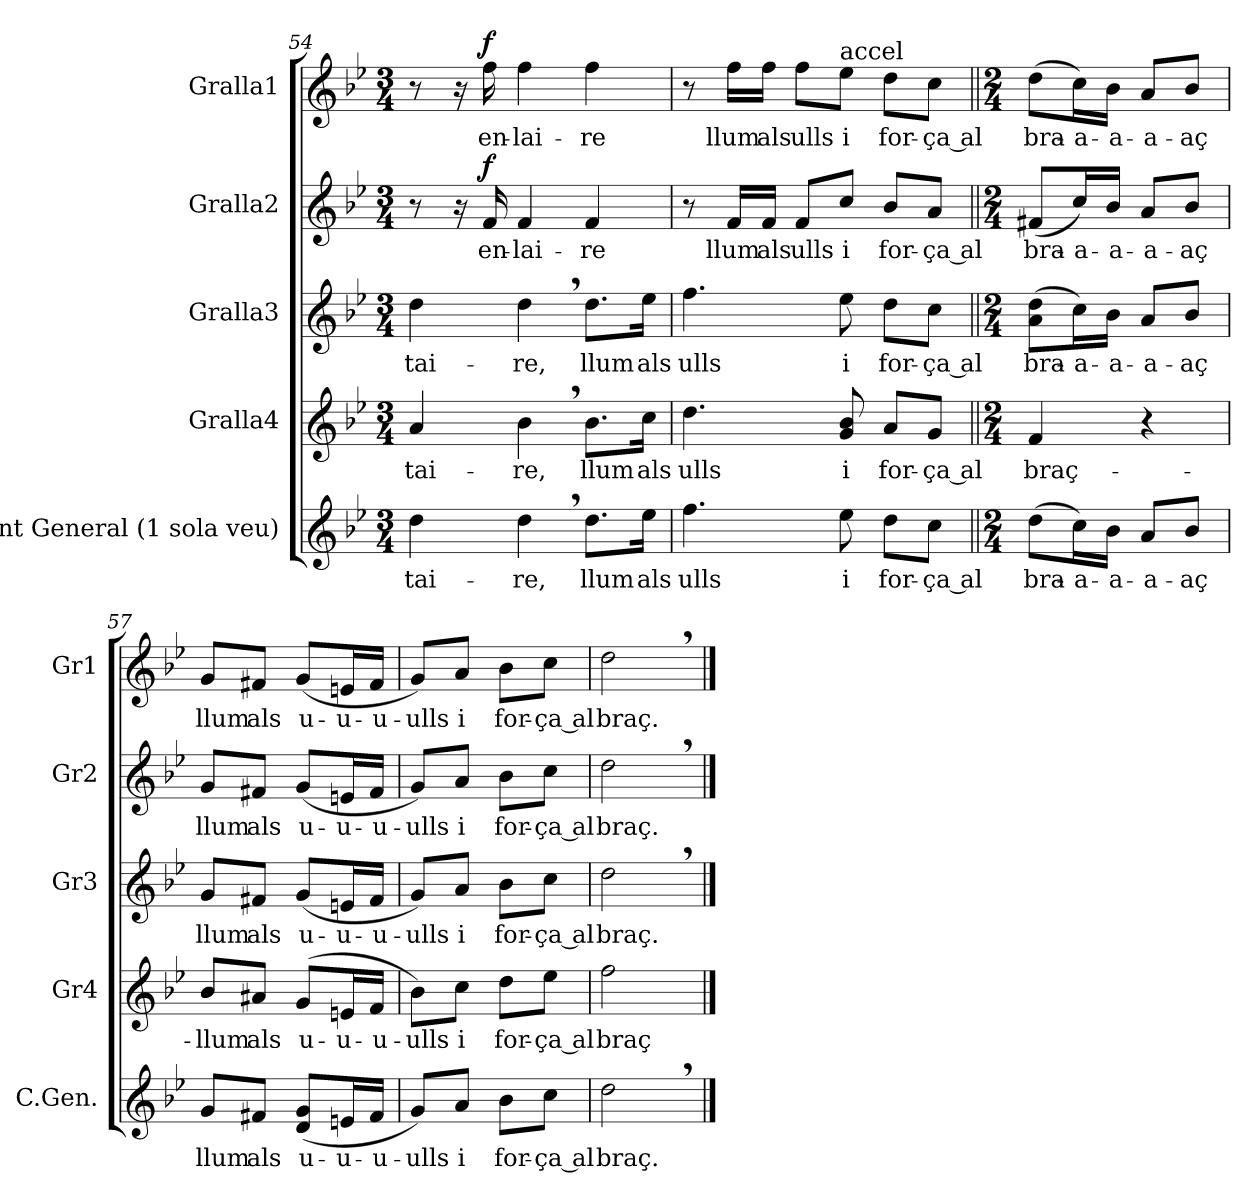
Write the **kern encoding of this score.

**kern	**text	**kern	**text	**kern	**text	**kern	**text	**dynam	**kern	**text	**dynam
*part5	*part5	*part4	*part4	*part3	*part3	*part2	*part2	*part2	*part1	*part1	*part1
*staff5	*staff5	*staff4	*staff4	*staff3	*staff3	*staff2	*staff2	*staff2	*staff1	*staff1	*staff1
*I"Cant General (1 sola veu)	*	*I"Gralla4	*	*I"Gralla3	*	*I"Gralla2	*	*	*I"Gralla1	*	*
*I'C.Gen.	*	*I'Gr4	*	*I'Gr3	*	*I'Gr2	*	*	*I'Gr1	*	*
!!LO:LB:g=z
*clefG2	*	*clefG2	*	*clefG2	*	*clefG2	*	*	*clefG2	*	*
*k[b-e-]	*	*k[b-e-]	*	*k[b-e-]	*	*k[b-e-]	*	*	*k[b-e-]	*	*
*M3/4	*	*M3/4	*	*M3/4	*	*M3/4	*	*	*M3/4	*	*
=54	=54	=54	=54	=54	=54	=54	=54	=54	=54	=54	=54
!	!LO:LY:b	!	!LO:LY:b	!	!LO:LY:b	!	!	!	!	!	!
4dd\	-tai-	4a/	-tai-	4dd\	-tai-	8r	.	.	8r	.	.
.	.	.	.	.	.	16r	.	.	16r	.	.
!	!	!	!	!	!	!	!LO:LY:b	!LO:DY:b	!	!LO:LY:b	!LO:DY:b
.	.	.	.	.	.	16f/	en-	f	16ff\	en-	f
!	!LO:LY:b	!	!LO:LY:b	!	!LO:LY:b	!	!LO:LY:b	!	!	!LO:LY:b	!
4dd,\	-re,	4b-,\	-re,	4dd,\	-re,	4f/	-lai-	.	4ff\	-lai-	.
!	!LO:LY:b	!	!LO:LY:b	!	!LO:LY:b	!	!LO:LY:b	!	!	!LO:LY:b	!
8.dd\L	llum	8.b-\L	llum	8.dd\L	llum	4f/	-re	.	4ff\	-re	.
!	!LO:LY:b	!	!LO:LY:b	!	!LO:LY:b	!	!	!	!	!	!
16ee-\Jk	als	16cc\Jk	als	16ee-\Jk	als	.	.	.	.	.	.
=55	=55	=55	=55	=55	=55	=55	=55	=55	=55	=55	=55
!	!LO:LY:b	!	!LO:LY:b	!	!LO:LY:b	!	!	!	!	!	!
4.ff\	ulls	4.dd\	ulls	4.ff\	ulls	8r	.	.	8r	.	.
!	!	!	!	!	!	!	!LO:LY:b	!	!	!LO:LY:b	!
.	.	.	.	.	.	16f/LL	llum	.	16ff\LL	llum	.
!	!	!	!	!	!	!	!LO:LY:b	!	!	!LO:LY:b	!
.	.	.	.	.	.	16f/JJ	als	.	16ff\JJ	als	.
!	!	!	!	!	!	!	!LO:LY:b	!	!	!LO:LY:b	!
.	.	.	.	.	.	8f/L	ulls	.	8ff\L	ulls	.
!	!	!	!	!	!	!	!	!	!LO:TX:t=accel	!	!
!	!LO:LY:b	!	!LO:LY:b	!	!LO:LY:b	!	!LO:LY:b	!	!	!LO:LY:b	!
8ee-\	i	8g/ 8b-/	i	8ee-\	i	8cc/J	i	.	8ee-\J	i	.
!	!LO:LY:b	!	!LO:LY:b	!	!LO:LY:b	!	!LO:LY:b	!	!	!LO:LY:b	!
8dd\L	for-	8a/L	for-	8dd\L	for-	8b-/L	for-	.	8dd\L	for-	.
!	!LO:LY:b	!	!LO:LY:b	!	!LO:LY:b	!	!LO:LY:b	!	!	!LO:LY:b	!
8cc\J	ça al	8g/J	ça al	8cc\J	ça al	8a/J	ça al	.	8cc\J	ça al	.
=56||	=56||	=56||	=56||	=56||	=56||	=56||	=56||	=56||	=56||	=56||	=56||
*M2/4	*	*M2/4	*	*M2/4	*	*M2/4	*	*	*M2/4	*	*
!	!LO:LY:b	!	!LO:LY:b	!	!LO:LY:b	!	!LO:LY:b	!	!	!LO:LY:b	!
(>8dd\L	bra-	4f/	braç-	(>8a\ 8dd\L	bra-	(<8f#X/L	bra-	.	(>8dd\L	bra-	.
!	!LO:LY:b	!	!	!	!LO:LY:b	!	!LO:LY:b	!	!	!LO:LY:b	!
16cc\L)	-a-	.	.	16cc\L)	-a-	16cc/L)	-a-	.	16cc\L)	-a-	.
!	!LO:LY:b	!	!	!	!LO:LY:b	!	!LO:LY:b	!	!	!LO:LY:b	!
16b-\JJ	-a-	.	.	16b-\JJ	-a-	16b-/JJ	-a-	.	16b-\JJ	-a-	.
!	!LO:LY:b	!	!	!	!LO:LY:b	!	!LO:LY:b	!	!	!LO:LY:b	!
8a/L	-a-	4r	.	8a/L	-a-	8a/L	-a-	.	8a/L	-a-	.
!	!LO:LY:b	!	!	!	!LO:LY:b	!	!LO:LY:b	!	!	!LO:LY:b	!
8b-/J	-aç	.	.	8b-/J	-aç	8b-/J	-aç	.	8b-/J	-aç	.
=57	=57	=57	=57	=57	=57	=57	=57	=57	=57	=57	=57
!	!LO:LY:b	!	!LO:LY:b	!	!LO:LY:b	!	!LO:LY:b	!	!	!LO:LY:b	!
8g/L	llum	8b-/L	llum	8g/L	llum	8g/L	llum	.	8g/L	llum	.
!	!LO:LY:b	!	!LO:LY:b	!	!LO:LY:b	!	!LO:LY:b	!	!	!LO:LY:b	!
8f#X/J	als	8a#X/J	als	8f#X/J	als	8f#X/J	als	.	8f#X/J	als	.
!	!LO:LY:b	!	!LO:LY:b	!	!LO:LY:b	!	!LO:LY:b	!	!	!LO:LY:b	!
(<8d/ 8g/L	u-	(<8g/L	u-	(<8g/L	u-	(<8g/L	u-	.	(<8g/L	u-	.
!	!LO:LY:b	!	!LO:LY:b	!	!LO:LY:b	!	!LO:LY:b	!	!	!LO:LY:b	!
16en/L	-u-	16en/L	-u-	16en/L	-u-	16en/L	-u-	.	16en/L	-u-	.
!	!LO:LY:b	!	!LO:LY:b	!	!LO:LY:b	!	!LO:LY:b	!	!	!LO:LY:b	!
16f#/JJ	-u-	16f/JJ	-u-	16f#/JJ	-u-	16f#/JJ	-u-	.	16f#/JJ	-u-	.
=58	=58	=58	=58	=58	=58	=58	=58	=58	=58	=58	=58
!	!LO:LY:b	!	!LO:LY:b	!	!LO:LY:b	!	!LO:LY:b	!	!	!LO:LY:b	!
8g/L)	-ulls	8b-\L)	-ulls	8g/L)	-ulls	8g/L)	-ulls	.	8g/L)	-ulls	.
!	!LO:LY:b	!	!LO:LY:b	!	!LO:LY:b	!	!LO:LY:b	!	!	!LO:LY:b	!
8a/J	i	8cc\J	i	8a/J	i	8a/J	i	.	8a/J	i	.
!	!LO:LY:b	!	!LO:LY:b	!	!LO:LY:b	!	!LO:LY:b	!	!	!LO:LY:b	!
8b-\L	for-	8dd\L	for-	8b-\L	for-	8b-\L	for-	.	8b-\L	for-	.
!	!LO:LY:b	!	!LO:LY:b	!	!LO:LY:b	!	!LO:LY:b	!	!	!LO:LY:b	!
8cc\J	ça al	8ee-\J	ça al	8cc\J	ça al	8cc\J	ça al	.	8cc\J	ça al	.
=59	=59	=59	=59	=59	=59	=59	=59	=59	=59	=59	=59
!	!LO:LY:b	!	!LO:LY:b	!	!LO:LY:b	!	!LO:LY:b	!	!	!LO:LY:b	!
2dd,\	braç.	2ff\	braç	2dd,\	braç.	2dd,\	braç.	.	2dd,\	braç.	.
==	==	==	==	==	==	==	==	==	==	==	==
*-	*-	*-	*-	*-	*-	*-	*-	*-	*-	*-	*-
